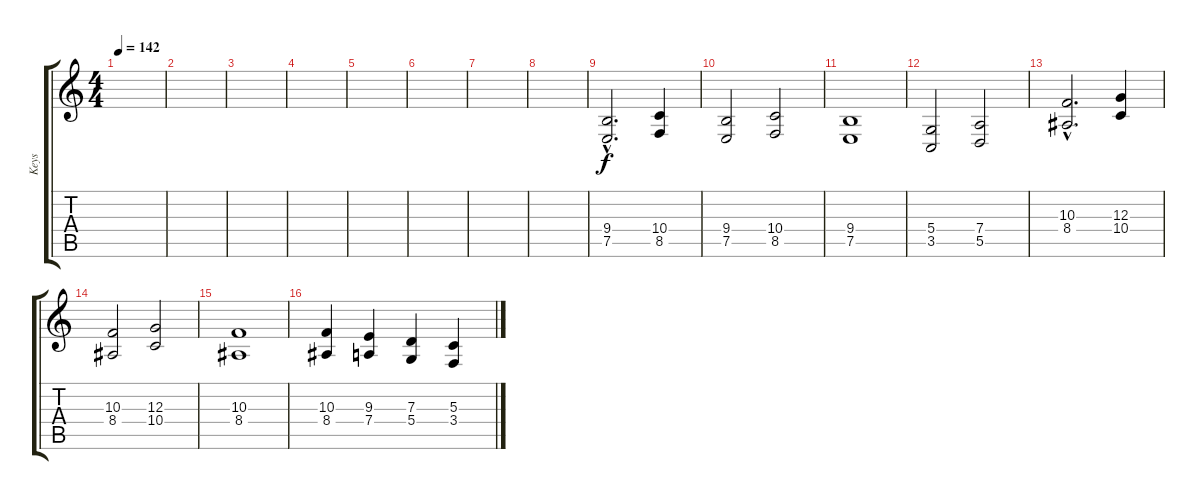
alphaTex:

\track ("Keys" "Keys") {instrument stringensemble1}
\staff {score tabs}
\tuning (E4 B3 G3 D3 A2 E2) {hide}
\ts (4 4)
\tempo 142
\clef g2
\ks c
|
|
|
|
|
|
|
|
(9.4{hac} 7.5{hac}).2{d volume 10 instrument stringensemble1} (10.4 8.5).4 |
(9.4 7.5).2 (10.4 8.5).2 |
(9.4 7.5).1 |
(5.4 3.5).2 (7.4 5.5).2 |
(10.3{hac} 8.4{hac}).2{d} (12.3 10.4).4 |
(10.3 8.4).2 (12.3 10.4).2 |
(10.3 8.4).1 |
(10.3 8.4).4 (9.3 7.4).4 (7.3 5.4).4 (5.3 3.4).4
